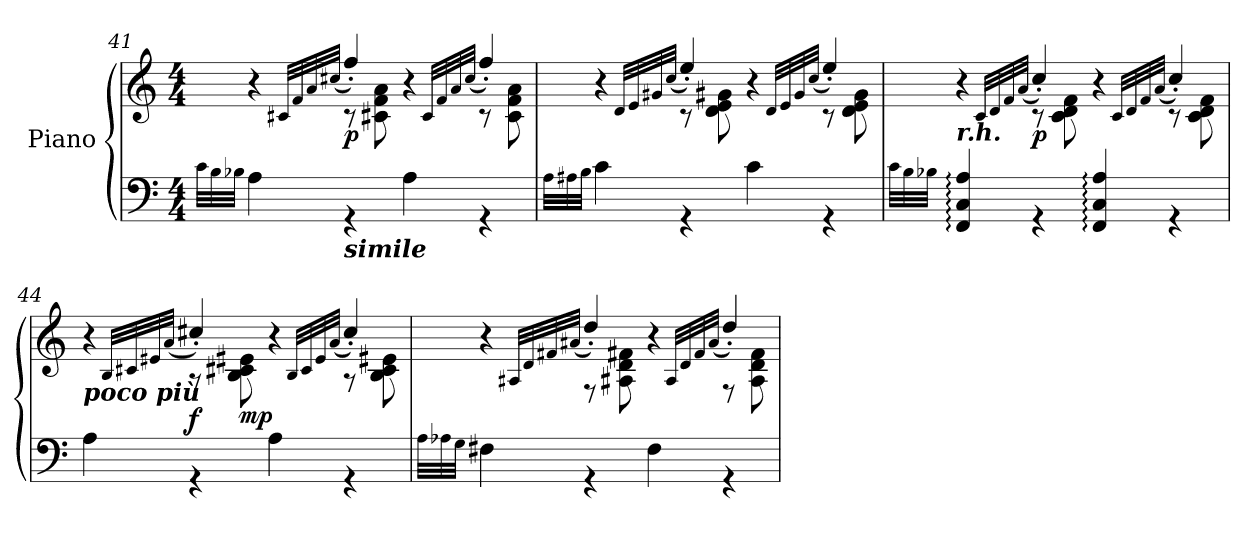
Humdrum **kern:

**kern	**kern	**dynam
*part1	*part1	*part1
*staff2	*staff1	*staff1/2
*I"Piano	*	*
*clefF4	*clefG2	*
*k[]	*k[]	*
*M4/4	*M4/4	*
=41	=41	=41
32qc\LLL	.	.
32qB\	.	.
32qB-X\JJJ	.	.
*^	*^	*
4A\	4ryy	4r	4ryy	.
.	.	.	32qc#X/LLL	.
.	.	.	32qf/	.
.	.	.	32qa/	.
.	.	.	(32qcc#X/JJJ	.
!LO:TX:b:Bi:t=simile	!	!	!	!
!	!	!	!	!LO:DY:b
4rGG	4ryy	8rc	4ff'/)	p
.	.	8c#X\ 8f\ 8a\	.	.
4A\	4ryy	4r	4ryy	.
.	.	.	32qc#/LLL	.
.	.	.	32qf/	.
.	.	.	32qa/	.
.	.	.	(32qcc#/JJJ	.
4rGG	4ryy	8rc	4ff'/)	.
.	.	8c#\ 8f\ 8a\	.	.
!!LO:LB:g=z	!!
=42	=42	=42	=42	=42
32qA\LLL	.	.	.	.
32qA#X\	.	.	.	.
32qB\JJJ	.	.	.	.
4c\	4ryy	4r	4ryy	.
.	.	.	32qd/LLL	.
.	.	.	32qe/	.
.	.	.	32qg#X/	.
.	.	.	(32qcc/JJJ	.
4rGG	4ryy	8rc	4ee'/)	.
.	.	8d\ 8e\ 8g#X\	.	.
4c\	4ryy	4r	4ryy	.
.	.	.	32qd/LLL	.
.	.	.	32qe/	.
.	.	.	32qg#/	.
.	.	.	(32qcc/JJJ	.
4rGG	4ryy	8rc	4ee'/)	.
.	.	8d\ 8e\ 8g#\	.	.
=43	=43	=43	=43	=43
32qc\LLL	.	.	.	.
32qB\	.	.	.	.
32qB-X\JJJ	.	.	.	.
!LO:TX:a:Bi:t=r.h.	!	!	!	!
4FF/: 4C/: 4A/:	4ryy	4r	4ryy	.
.	.	.	32qc/LLL	.
.	.	.	32qd/	.
.	.	.	32qf/	.
.	.	.	(32qa/JJJ	.
!	!	!	!	!LO:DY:b
4rGG	4ryy	8rc	4cc'/)	p
.	.	8c\ 8d\ 8f\	.	.
4FF/: 4C/: 4A/:	4ryy	4r	4ryy	.
.	.	.	32qc/LLL	.
.	.	.	32qd/	.
.	.	.	32qf/	.
.	.	.	(32qa/JJJ	.
4rGG	4ryy	8rc	4cc'/)	.
.	.	8c\ 8d\ 8f\	.	.
!!LO:LB:g=z	!!
=44	=44	=44	=44	=44
!	!	!LO:TX:b:Bi:t=poco più	!	!
4A\	4ryy	4r	4ryy	.
.	.	.	32qB/LLL	.
.	.	.	32qc#X/	.
.	.	.	32qe#X/	.
.	.	.	(32qa/JJJ	.
!	!	!	!	!LO:DY:a=2
4rGG	4ryy	8rA	4cc#X'/)	f
!	!	!	!	!LO:DY:b
.	.	8B\ 8c#X\ 8e#X\	.	mp
4A\	4ryy	4r	4ryy	.
.	.	.	32qB/LLL	.
.	.	.	32qc#/	.
.	.	.	32qe#/	.
.	.	.	(32qa/JJJ	.
4rGG	4ryy	8rA	4cc#'/)	.
.	.	8B\ 8c#\ 8e#X\	.	.
=45	=45	=45	=45	=45
32qA\LLL	.	.	.	.
32qA-X\	.	.	.	.
32qG\JJJ	.	.	.	.
4F#X\	4ryy	4r	4ryy	.
.	.	.	32qA#X/LLL	.
.	.	.	32qd/	.
.	.	.	32qf#X/	.
.	.	.	(32qa#X/JJJ	.
4rGG	4ryy	8rF	4dd'/)	.
.	.	8A#X\ 8d\ 8f#X\	.	.
4F#\	4ryy	4r	4ryy	.
.	.	.	32qA#/LLL	.
.	.	.	32qd/	.
.	.	.	32qf#/	.
.	.	.	(32qa#/JJJ	.
4rGG	4ryy	8rF	4dd'/)	.
.	.	8A#\ 8d\ 8f#\	.	.
*v	*v	*	*	*
*	*v	*v	*
=	=	=
*-	*-	*-
